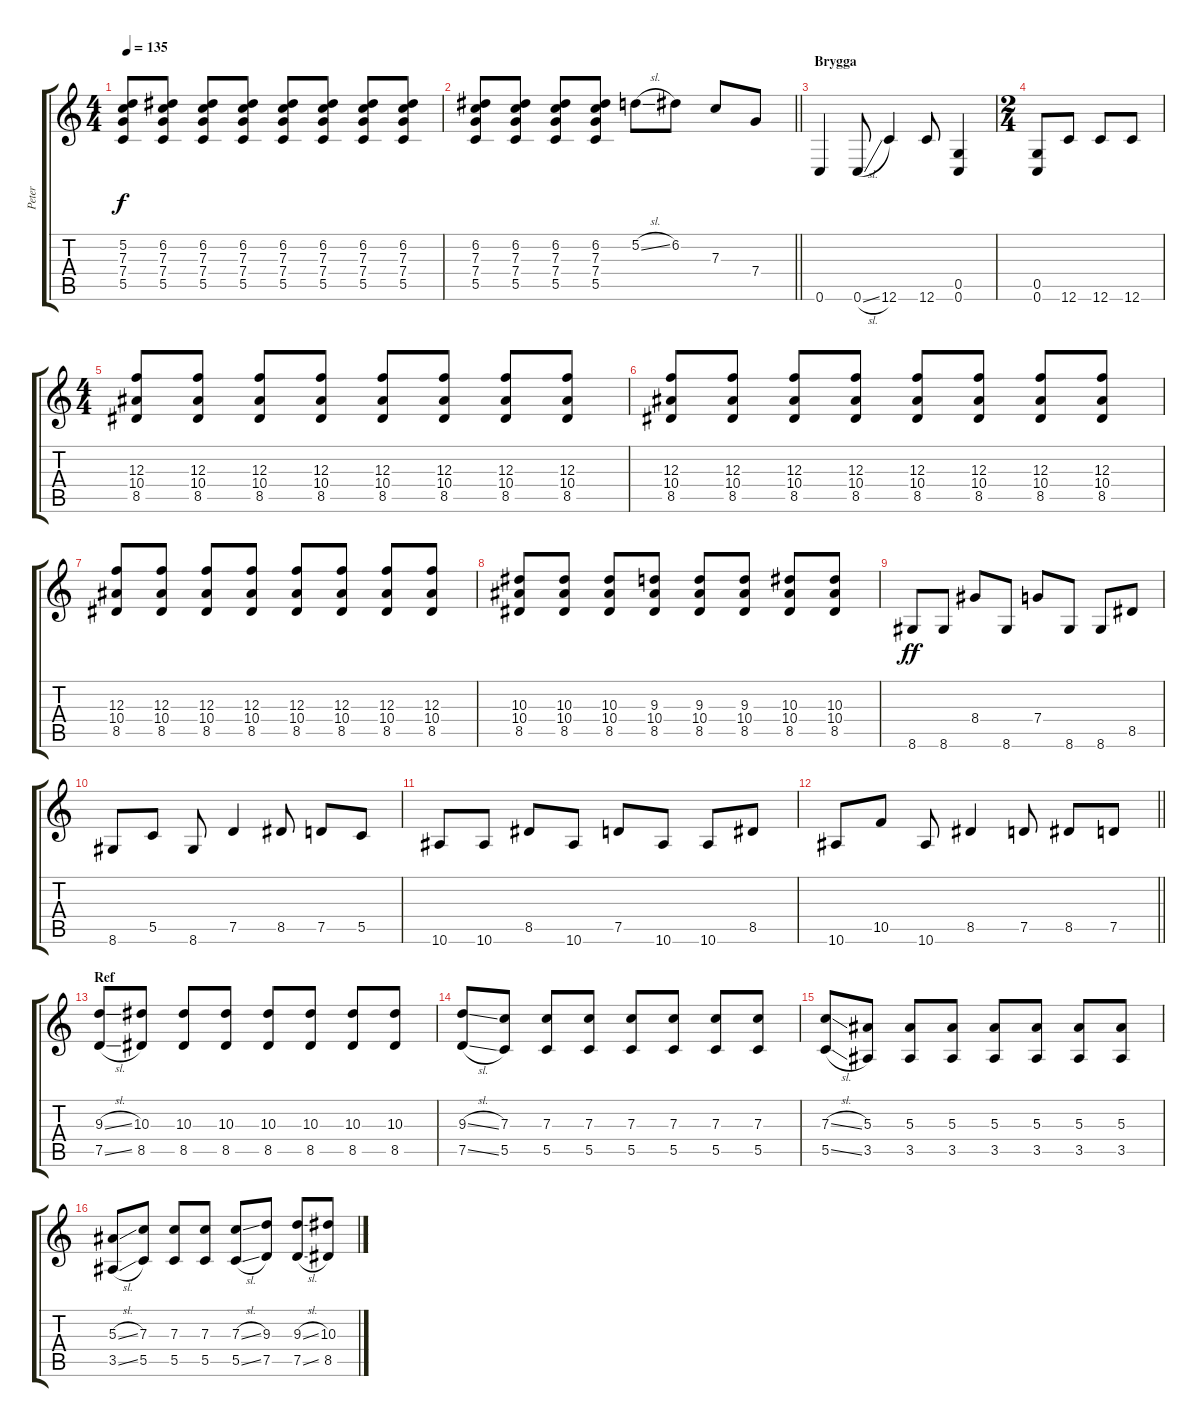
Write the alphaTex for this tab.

\track ("Peter" "Peter") {instrument distortionguitar}
\staff {score tabs}
\tuning (D4 A3 F3 C3 G2 C2) {hide}
\ts (4 4)
\tempo 135
\clef g2
\ks c
(5.2 7.3 7.4 5.5).8{dy f} (6.2 7.3 7.4 5.5).8 (6.2 7.3 7.4 5.5).8 (6.2 7.3 7.4 5.5).8 (6.2 7.3 7.4 5.5).8 (6.2 7.3 7.4 5.5).8 (6.2 7.3 7.4 5.5).8 (6.2 7.3 7.4 5.5).8 |
\barLineRight lightlight
(6.2 7.3 7.4 5.5).8 (6.2 7.3 7.4 5.5).8 (6.2 7.3 7.4 5.5).8 (6.2 7.3 7.4 5.5).8 5.2{sl}.8 6.2.8 7.3.8 7.4.8 |
\section ("" "Brygga")
0.6.4 0.6{sl}.8 12.6.4 12.6.8 (0.5 0.6).4 |
\ts (2 4)
(0.5 0.6).8 12.6.8 12.6.8 12.6.8 |
\ts (4 4)
(12.3 10.4 8.5).8 (12.3 10.4 8.5).8 (12.3 10.4 8.5).8 (12.3 10.4 8.5).8 (12.3 10.4 8.5).8 (12.3 10.4 8.5).8 (12.3 10.4 8.5).8 (12.3 10.4 8.5).8 |
(12.3 10.4 8.5).8 (12.3 10.4 8.5).8 (12.3 10.4 8.5).8 (12.3 10.4 8.5).8 (12.3 10.4 8.5).8 (12.3 10.4 8.5).8 (12.3 10.4 8.5).8 (12.3 10.4 8.5).8 |
(12.3 10.4 8.5).8 (12.3 10.4 8.5).8 (12.3 10.4 8.5).8 (12.3 10.4 8.5).8 (12.3 10.4 8.5).8 (12.3 10.4 8.5).8 (12.3 10.4 8.5).8 (12.3 10.4 8.5).8 |
(10.3 10.4 8.5).8 (10.3 10.4 8.5).8 (10.3 10.4 8.5).8 (9.3 10.4 8.5).8 (9.3 10.4 8.5).8 (9.3 10.4 8.5).8 (10.3 10.4 8.5).8 (10.3 10.4 8.5).8 |
8.6.8{dy ff} 8.6.8 8.4.8 8.6.8 7.4.8 8.6.8 8.6.8 8.5.8 |
8.6.8 5.5.8 8.6.8 7.5.4 8.5.8 7.5.8 5.5.8 |
10.6.8 10.6.8 8.5.8 10.6.8 7.5.8 10.6.8 10.6.8 8.5.8 |
\barLineRight lightlight
10.6.8 10.5.8 10.6.8 8.5.4 7.5.8 8.5.8 7.5.8 |
\section ("" "Ref")
(9.3{sl} 7.5{sl}).8 (10.3 8.5).8 (10.3 8.5).8 (10.3 8.5).8 (10.3 8.5).8 (10.3 8.5).8 (10.3 8.5).8 (10.3 8.5).8 |
(9.3{sl} 7.5{sl}).8 (7.3 5.5).8 (7.3 5.5).8 (7.3 5.5).8 (7.3 5.5).8 (7.3 5.5).8 (7.3 5.5).8 (7.3 5.5).8 |
(7.3{sl} 5.5{sl}).8 (5.3 3.5).8 (5.3 3.5).8 (5.3 3.5).8 (5.3 3.5).8 (5.3 3.5).8 (5.3 3.5).8 (5.3 3.5).8 |
(5.3{sl} 3.5{sl}).8 (7.3 5.5).8 (7.3 5.5).8 (7.3 5.5).8 (7.3{sl} 5.5{sl}).8 (9.3 7.5).8 (9.3{sl} 7.5{sl}).8 (10.3 8.5).8
